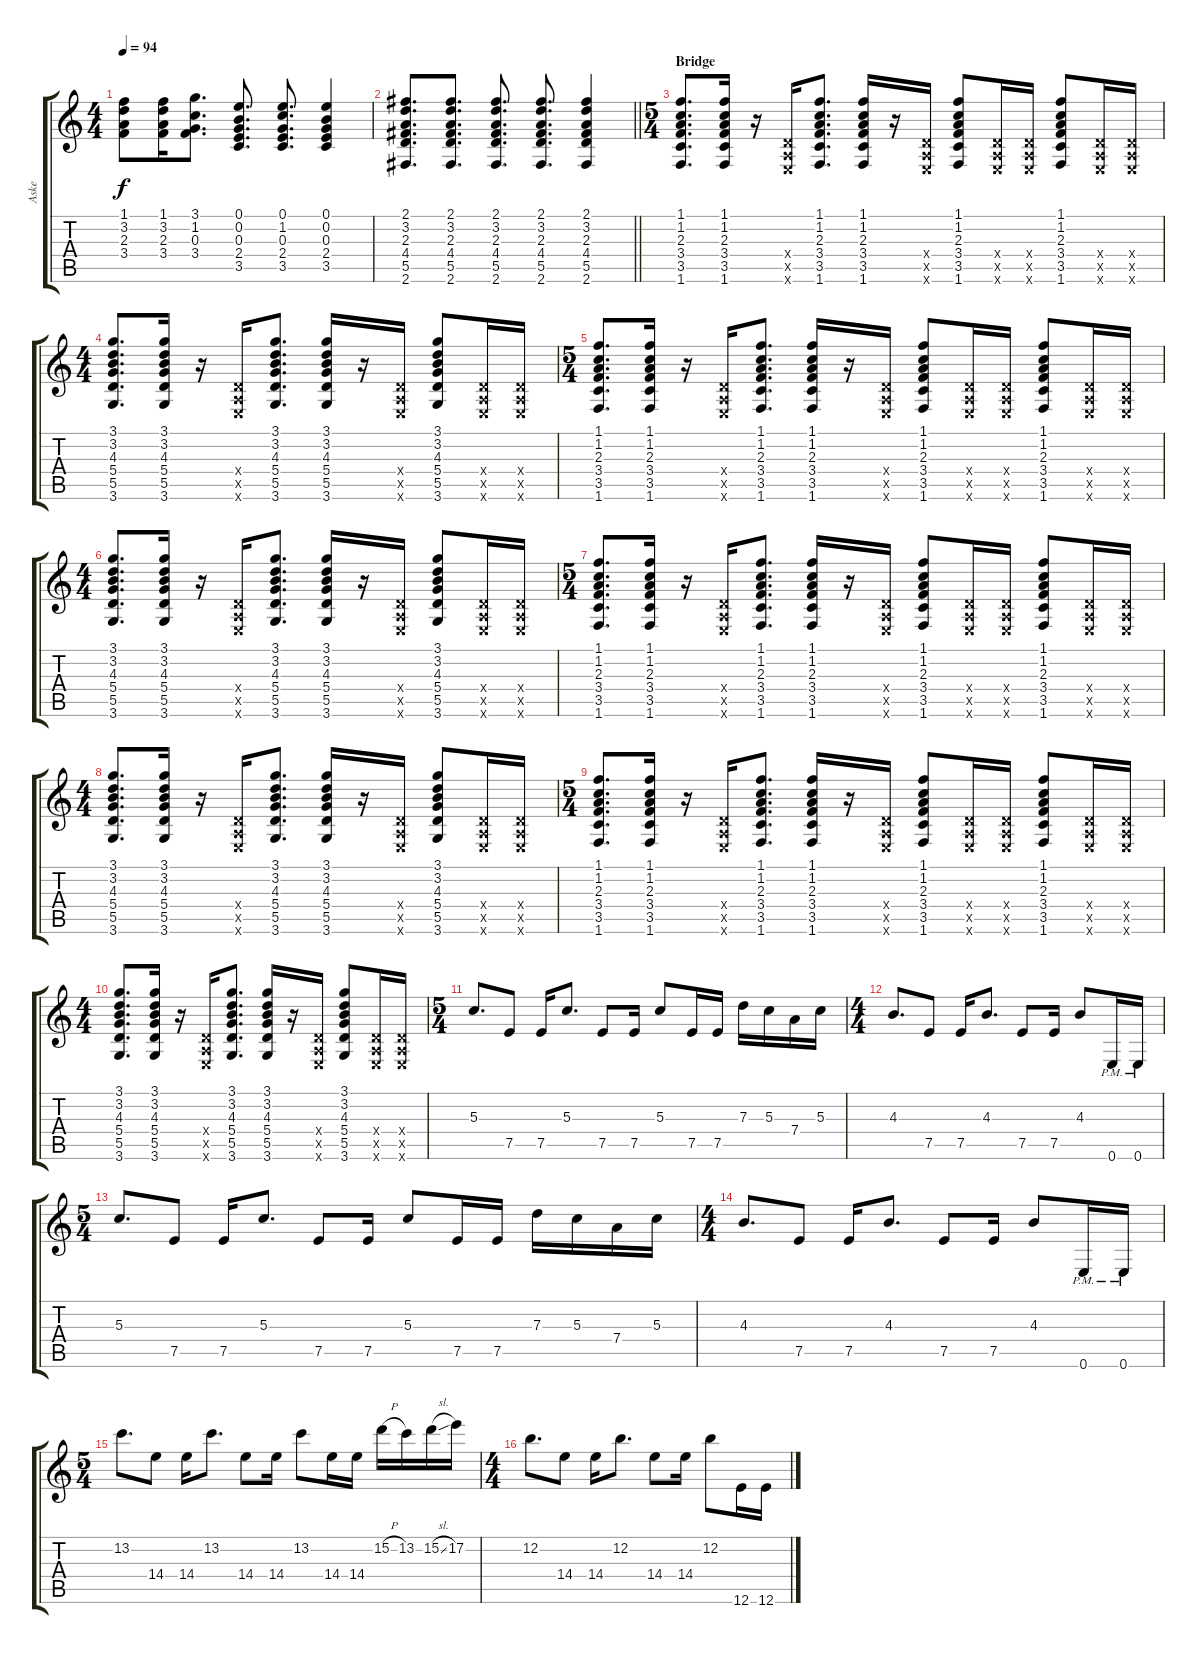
\track ("Aske" "Aske") {instrument acousticguitarsteel}
\staff {score tabs}
\tuning (E4 B3 G3 D3 A2 E2) {hide}
\ts (4 4)
\tempo 94
\clef g2
\ks c
(1.1 3.2 2.3 3.4).8{dy f} (1.1 3.2 2.3 3.4).16 (3.1 1.2 0.3 3.4).8{d} (0.1 0.2 0.3 2.4 3.5).8{d} (0.1 1.2 0.3 2.4 3.5).8{d} (0.1 0.2 0.3 2.4 3.5).4 |
\barLineRight lightlight
(2.1 3.2 2.3 4.4 5.5 2.6).8{d} (2.1 3.2 2.3 4.4 5.5 2.6).8{d} (2.1 3.2 2.3 4.4 5.5 2.6).8{d} (2.1 3.2 2.3 4.4 5.5 2.6).8{d} (2.1 3.2 2.3 4.4 5.5 2.6).4 |
\ts (5 4)
\section ("" "Bridge")
(1.1 1.2 2.3 3.4 3.5 1.6).8{d} (1.1 1.2 2.3 3.4 3.5 1.6).16 r.16 (0.4{x} 0.5{x} 0.6{x}).16 (1.1 1.2 2.3 3.4 3.5 1.6).8{d} (1.1 1.2 2.3 3.4 3.5 1.6).16 r.16 (0.4{x} 0.5{x} 0.6{x}).16 (1.1 1.2 2.3 3.4 3.5 1.6).8 (0.4{x} 0.5{x} 0.6{x}).16 (0.4{x} 0.5{x} 0.6{x}).16 (1.1 1.2 2.3 3.4 3.5 1.6).8 (0.4{x} 0.5{x} 0.6{x}).16 (0.4{x} 0.5{x} 0.6{x}).16 |
\ts (4 4)
(3.1 3.2 4.3 5.4 5.5 3.6).8{d} (3.1 3.2 4.3 5.4 5.5 3.6).16 r.16 (0.4{x} 0.5{x} 0.6{x}).16 (3.1 3.2 4.3 5.4 5.5 3.6).8{d} (3.1 3.2 4.3 5.4 5.5 3.6).16 r.16 (0.4{x} 0.5{x} 0.6{x}).16 (3.1 3.2 4.3 5.4 5.5 3.6).8 (0.4{x} 0.5{x} 0.6{x}).16 (0.4{x} 0.5{x} 0.6{x}).16 |
\ts (5 4)
(1.1 1.2 2.3 3.4 3.5 1.6).8{d} (1.1 1.2 2.3 3.4 3.5 1.6).16 r.16 (0.4{x} 0.5{x} 0.6{x}).16 (1.1 1.2 2.3 3.4 3.5 1.6).8{d} (1.1 1.2 2.3 3.4 3.5 1.6).16 r.16 (0.4{x} 0.5{x} 0.6{x}).16 (1.1 1.2 2.3 3.4 3.5 1.6).8 (0.4{x} 0.5{x} 0.6{x}).16 (0.4{x} 0.5{x} 0.6{x}).16 (1.1 1.2 2.3 3.4 3.5 1.6).8 (0.4{x} 0.5{x} 0.6{x}).16 (0.4{x} 0.5{x} 0.6{x}).16 |
\ts (4 4)
(3.1 3.2 4.3 5.4 5.5 3.6).8{d} (3.1 3.2 4.3 5.4 5.5 3.6).16 r.16 (0.4{x} 0.5{x} 0.6{x}).16 (3.1 3.2 4.3 5.4 5.5 3.6).8{d} (3.1 3.2 4.3 5.4 5.5 3.6).16 r.16 (0.4{x} 0.5{x} 0.6{x}).16 (3.1 3.2 4.3 5.4 5.5 3.6).8 (0.4{x} 0.5{x} 0.6{x}).16 (0.4{x} 0.5{x} 0.6{x}).16 |
\ts (5 4)
(1.1 1.2 2.3 3.4 3.5 1.6).8{d instrument overdrivenguitar} (1.1 1.2 2.3 3.4 3.5 1.6).16 r.16 (0.4{x} 0.5{x} 0.6{x}).16 (1.1 1.2 2.3 3.4 3.5 1.6).8{d} (1.1 1.2 2.3 3.4 3.5 1.6).16 r.16 (0.4{x} 0.5{x} 0.6{x}).16 (1.1 1.2 2.3 3.4 3.5 1.6).8 (0.4{x} 0.5{x} 0.6{x}).16 (0.4{x} 0.5{x} 0.6{x}).16 (1.1 1.2 2.3 3.4 3.5 1.6).8 (0.4{x} 0.5{x} 0.6{x}).16 (0.4{x} 0.5{x} 0.6{x}).16 |
\ts (4 4)
(3.1 3.2 4.3 5.4 5.5 3.6).8{d} (3.1 3.2 4.3 5.4 5.5 3.6).16 r.16 (0.4{x} 0.5{x} 0.6{x}).16 (3.1 3.2 4.3 5.4 5.5 3.6).8{d} (3.1 3.2 4.3 5.4 5.5 3.6).16 r.16 (0.4{x} 0.5{x} 0.6{x}).16 (3.1 3.2 4.3 5.4 5.5 3.6).8 (0.4{x} 0.5{x} 0.6{x}).16 (0.4{x} 0.5{x} 0.6{x}).16 |
\ts (5 4)
(1.1 1.2 2.3 3.4 3.5 1.6).8{d} (1.1 1.2 2.3 3.4 3.5 1.6).16 r.16 (0.4{x} 0.5{x} 0.6{x}).16 (1.1 1.2 2.3 3.4 3.5 1.6).8{d} (1.1 1.2 2.3 3.4 3.5 1.6).16 r.16 (0.4{x} 0.5{x} 0.6{x}).16 (1.1 1.2 2.3 3.4 3.5 1.6).8 (0.4{x} 0.5{x} 0.6{x}).16 (0.4{x} 0.5{x} 0.6{x}).16 (1.1 1.2 2.3 3.4 3.5 1.6).8 (0.4{x} 0.5{x} 0.6{x}).16 (0.4{x} 0.5{x} 0.6{x}).16 |
\ts (4 4)
(3.1 3.2 4.3 5.4 5.5 3.6).8{d} (3.1 3.2 4.3 5.4 5.5 3.6).16 r.16 (0.4{x} 0.5{x} 0.6{x}).16 (3.1 3.2 4.3 5.4 5.5 3.6).8{d} (3.1 3.2 4.3 5.4 5.5 3.6).16 r.16 (0.4{x} 0.5{x} 0.6{x}).16 (3.1 3.2 4.3 5.4 5.5 3.6).8 (0.4{x} 0.5{x} 0.6{x}).16 (0.4{x} 0.5{x} 0.6{x}).16 |
\ts (5 4)
5.3.8{d} 7.5.8 7.5.16 5.3.8{d} 7.5.8 7.5.16 5.3.8 7.5.16 7.5.16 7.3.16 5.3.16 7.4.16 5.3.16 |
\ts (4 4)
4.3.8{d} 7.5.8 7.5.16 4.3.8{d} 7.5.8 7.5.16 4.3.8 0.6{pm}.16 0.6{pm}.16 |
\ts (5 4)
5.3.8{d} 7.5.8 7.5.16 5.3.8{d} 7.5.8 7.5.16 5.3.8 7.5.16 7.5.16 7.3.16 5.3.16 7.4.16 5.3.16 |
\ts (4 4)
4.3.8{d} 7.5.8 7.5.16 4.3.8{d} 7.5.8 7.5.16 4.3.8 0.6{pm}.16 0.6{pm}.16 |
\ts (5 4)
13.2.8{d} 14.4.8 14.4.16 13.2.8{d} 14.4.8 14.4.16 13.2.8 14.4.16 14.4.16 15.2{h}.16 13.2.16 15.2{sl}.16 17.2.16 |
\ts (4 4)
12.2.8{d} 14.4.8 14.4.16 12.2.8{d} 14.4.8 14.4.16 12.2.8 12.6.16 12.6.16
